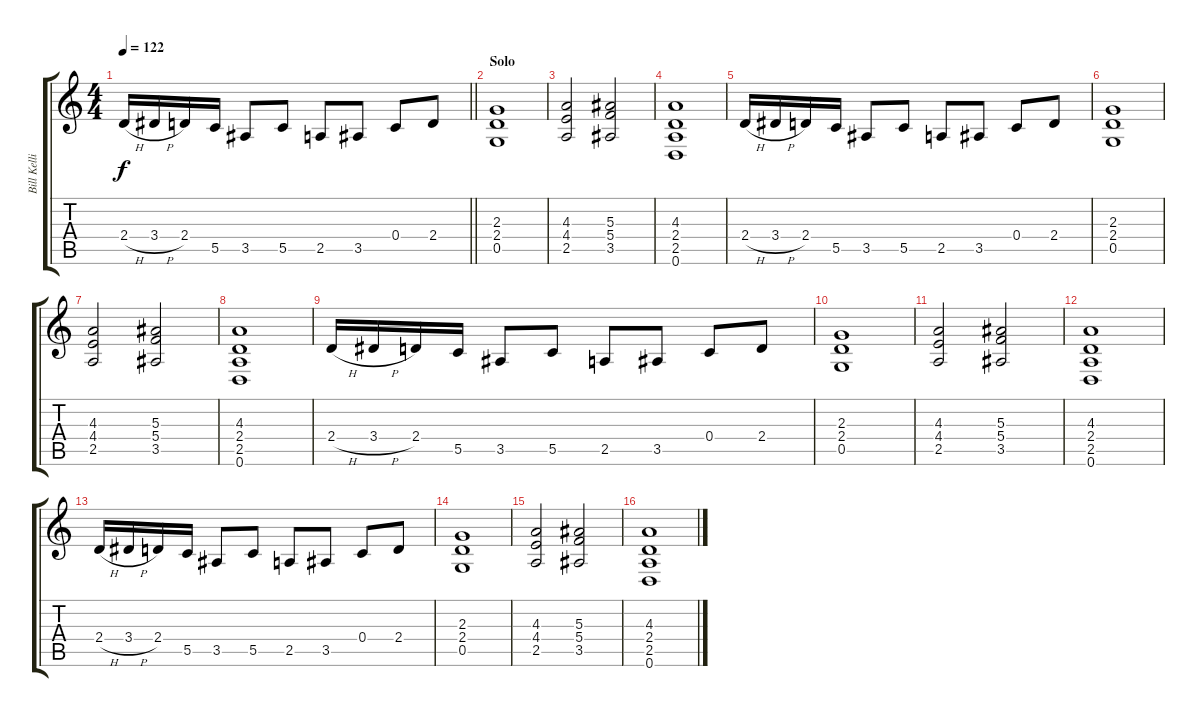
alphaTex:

\track ("Bill Kelliher" "Bill Kelli") {instrument overdrivenguitar}
\staff {score tabs}
\tuning (D4 A3 F3 C3 G2 D2) {hide}
\ts (4 4)
\tempo 122
\clef g2
\barLineRight lightlight
\ks c
2.4{h}.16{dy f} 3.4{h}.16 2.4.16 5.5.16 3.5.8 5.5.8 2.5.8 3.5.8 0.4.8 2.4.8 |
\section ("" "Solo")
(2.3 2.4 0.5).1 |
(4.3 4.4 2.5).2 (5.3 5.4 3.5).2 |
(4.3 2.4 2.5 0.6).1 |
2.4{h}.16 3.4{h}.16 2.4.16 5.5.16 3.5.8 5.5.8 2.5.8 3.5.8 0.4.8 2.4.8 |
(2.3 2.4 0.5).1 |
(4.3 4.4 2.5).2 (5.3 5.4 3.5).2 |
(4.3 2.4 2.5 0.6).1 |
2.4{h}.16 3.4{h}.16 2.4.16 5.5.16 3.5.8 5.5.8 2.5.8 3.5.8 0.4.8 2.4.8 |
(2.3 2.4 0.5).1 |
(4.3 4.4 2.5).2 (5.3 5.4 3.5).2 |
(4.3 2.4 2.5 0.6).1 |
2.4{h}.16 3.4{h}.16 2.4.16 5.5.16 3.5.8 5.5.8 2.5.8 3.5.8 0.4.8 2.4.8 |
(2.3 2.4 0.5).1 |
(4.3 4.4 2.5).2 (5.3 5.4 3.5).2 |
(4.3 2.4 2.5 0.6).1
